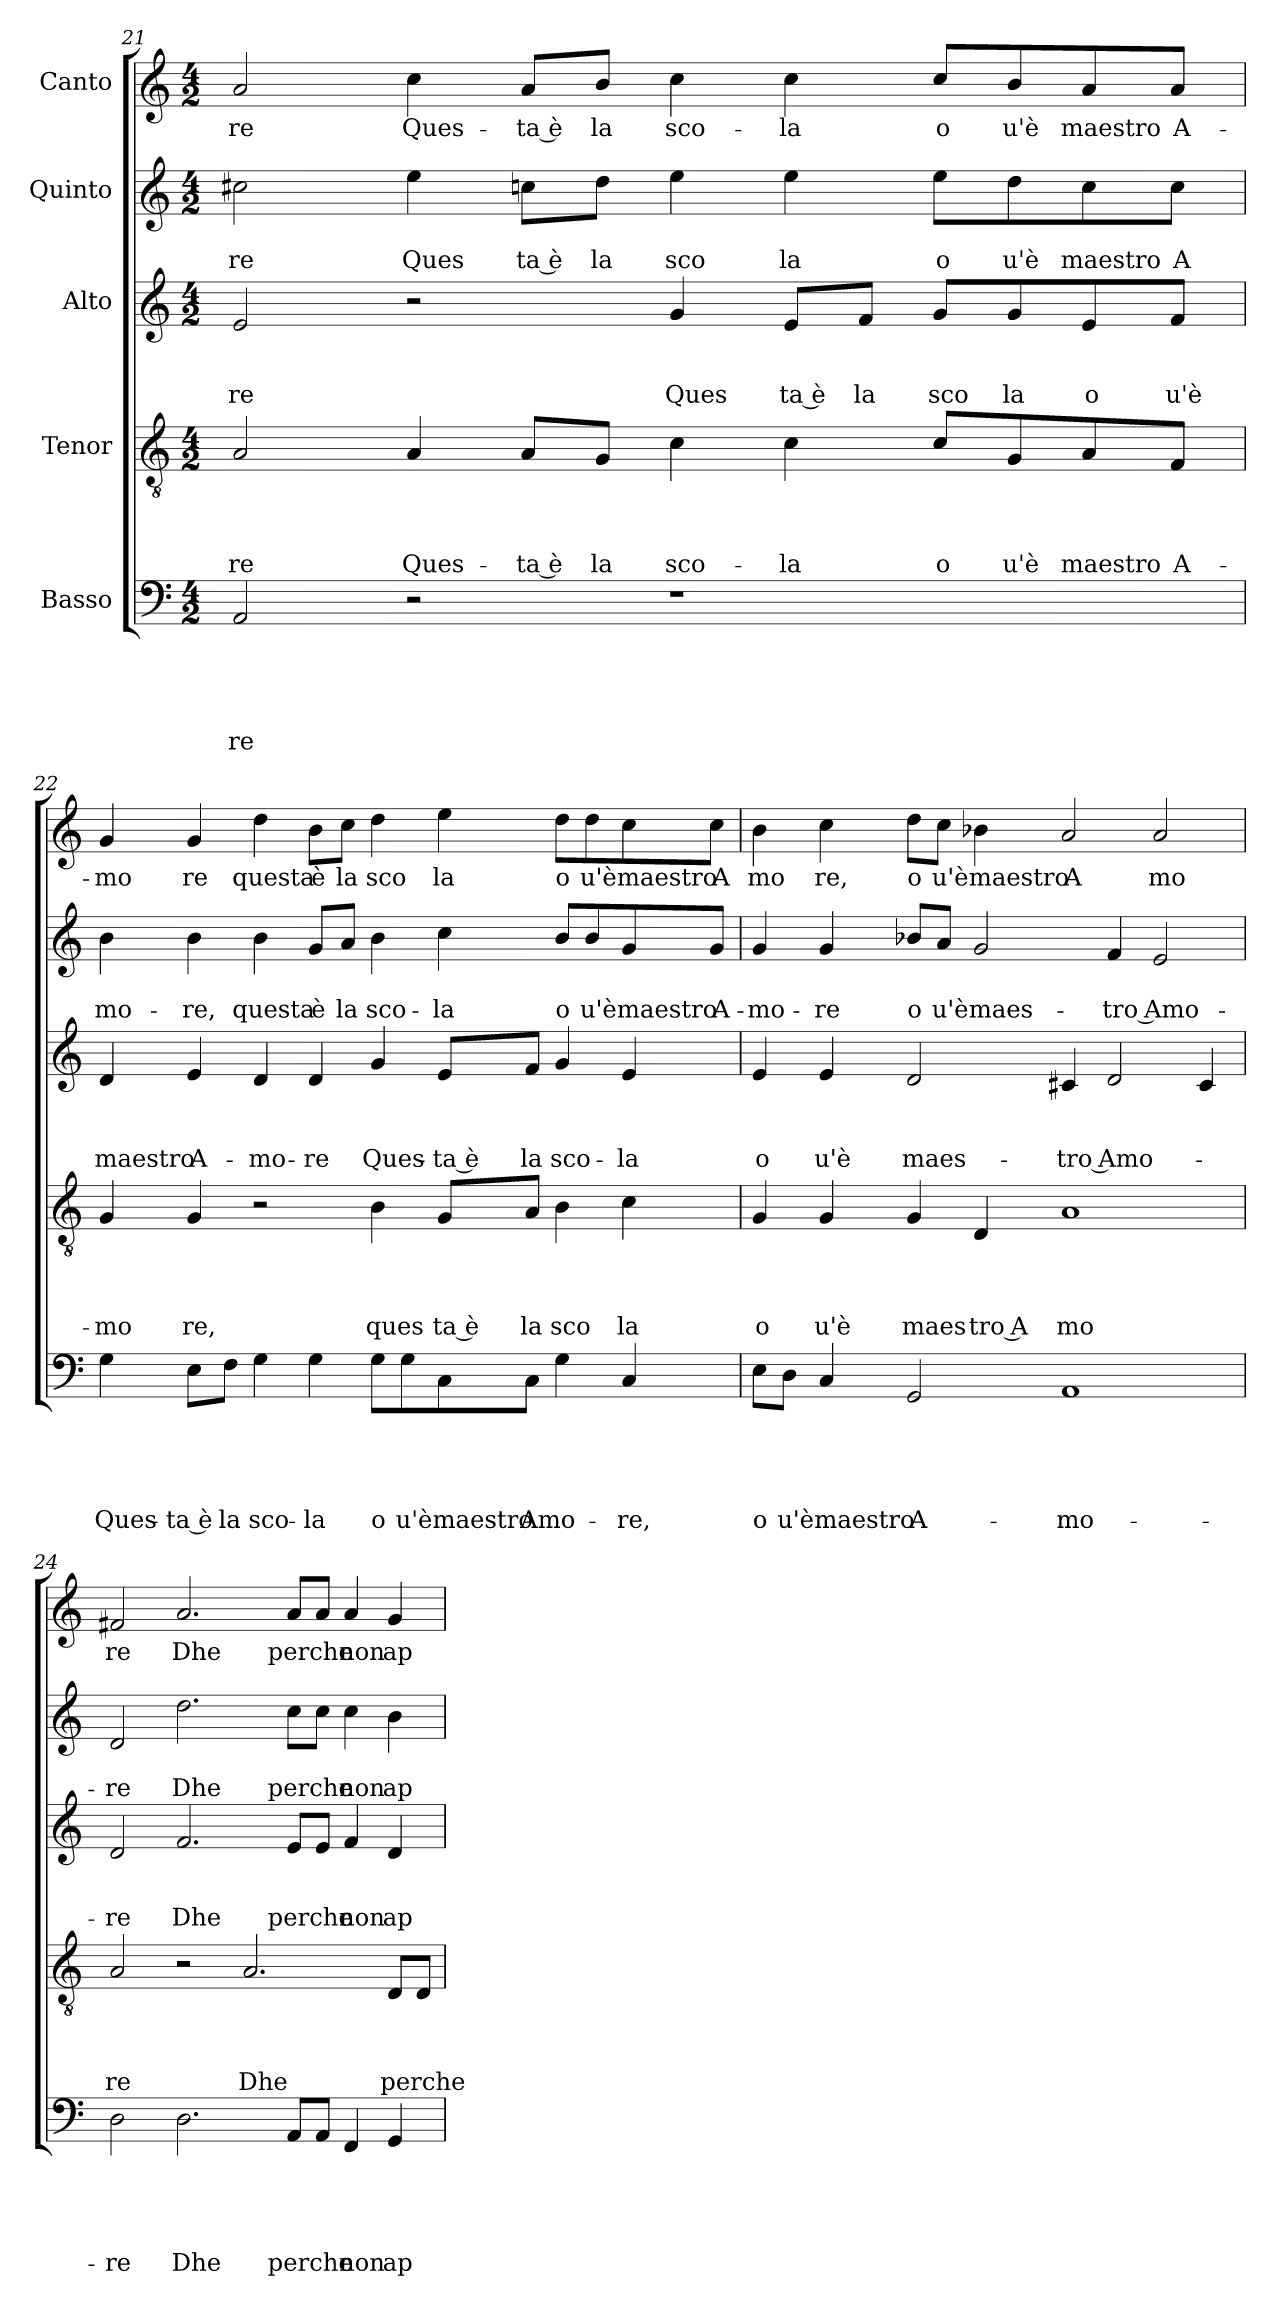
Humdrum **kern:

**kern	**text	**text	**text	**text	**text	**kern	**text	**text	**text	**text	**kern	**text	**text	**text	**kern	**text	**text	**kern	**text
*part5	*part5	*part5	*part5	*part5	*part5	*part4	*part4	*part4	*part4	*part4	*part3	*part3	*part3	*part3	*part2	*part2	*part2	*part1	*part1
*staff5	*staff5	*staff5	*staff5	*staff5	*staff5	*staff4	*staff4	*staff4	*staff4	*staff4	*staff3	*staff3	*staff3	*staff3	*staff2	*staff2	*staff2	*staff1	*staff1
*I"Basso	*	*	*	*	*	*I"Tenor	*	*	*	*	*I"Alto	*	*	*	*I"Quinto	*	*	*I"Canto	*
*clefF4	*	*	*	*	*	*clefGv2	*	*	*	*	*clefG2	*	*	*	*clefG2	*	*	*clefG2	*
*k[]	*	*	*	*	*	*k[]	*	*	*	*	*k[]	*	*	*	*k[]	*	*	*k[]	*
*C:	*	*	*	*	*	*C:	*	*	*	*	*C:	*	*	*	*C:	*	*	*C:	*
*M4/2	*	*	*	*	*	*M4/2	*	*	*	*	*M4/2	*	*	*	*M4/2	*	*	*M4/2	*
=21	=21	=21	=21	=21	=21	=21	=21	=21	=21	=21	=21	=21	=21	=21	=21	=21	=21	=21	=21
!	!	!	!	!	!LO:LY:b	!	!	!	!	!LO:LY:b	!	!	!	!LO:LY:b	!	!	!LO:LY:b	!	!LO:LY:b
2AA/	.	.	.	.	re	2A/	.	.	.	-re	2e/	.	.	re	2cc#X\	.	re	2a/	-re
!	!	!	!	!	!	!	!	!	!	!LO:LY:b	!	!	!	!	!	!	!LO:LY:b	!	!LO:LY:b
2r	.	.	.	.	.	4A/	.	.	.	Ques-	2r	.	.	.	4ee\	.	Ques	4cc\	Ques-
!	!	!	!	!	!	!	!	!	!	!LO:LY:b:rj	!	!	!	!	!	!	!LO:LY:b:rj	!	!LO:LY:b:rj
.	.	.	.	.	.	8A/L	.	.	.	-ta è	.	.	.	.	8ccn\L	.	ta è	8a/L	-ta è
!	!	!	!	!	!	!	!	!	!	!LO:LY:b	!	!	!	!	!	!	!LO:LY:b	!	!LO:LY:b
.	.	.	.	.	.	8G/J	.	.	.	la	.	.	.	.	8dd\J	.	la	8b/J	la
!	!	!	!	!	!	!	!	!	!	!LO:LY:b	!	!	!	!LO:LY:b	!	!	!LO:LY:b	!	!LO:LY:b
1r	.	.	.	.	.	4c\	.	.	.	sco-	4g/	.	.	Ques	4ee\	.	sco	4cc\	sco-
!	!	!	!	!	!	!	!	!	!	!LO:LY:b	!	!	!	!LO:LY:b:rj	!	!	!LO:LY:b	!	!LO:LY:b
.	.	.	.	.	.	4c\	.	.	.	-la	8e/L	.	.	ta è	4ee\	.	la	4cc\	-la
!	!	!	!	!	!	!	!	!	!	!	!	!	!	!LO:LY:b	!	!	!	!	!
.	.	.	.	.	.	.	.	.	.	.	8f/J	.	.	la	.	.	.	.	.
!	!	!	!	!	!	!	!	!	!	!LO:LY:b	!	!	!	!LO:LY:b	!	!	!LO:LY:b	!	!LO:LY:b
.	.	.	.	.	.	8c/L	.	.	.	o	8g/L	.	.	sco	8ee\L	.	o	8cc/L	o
!	!	!	!	!	!	!	!	!	!	!LO:LY:b	!	!	!	!LO:LY:b	!	!	!LO:LY:b	!	!LO:LY:b
.	.	.	.	.	.	8G/	.	.	.	u'è	8g/	.	.	la	8dd\	.	u'è	8b/	u'è
!	!	!	!	!	!	!	!	!	!	!LO:LY:b	!	!	!	!LO:LY:b	!	!	!LO:LY:b	!	!LO:LY:b
.	.	.	.	.	.	8A/	.	.	.	maestro	8e/	.	.	o	8cc\	.	maestro	8a/	maestro
!	!	!	!	!	!	!	!	!	!	!LO:LY:b	!	!	!	!LO:LY:b	!	!	!LO:LY:b	!	!LO:LY:b
.	.	.	.	.	.	8F/J	.	.	.	A-	8f/J	.	.	u'è	8cc\J	.	A	8a/J	A-
!!LO:PB:g=z
=22	=22	=22	=22	=22	=22	=22	=22	=22	=22	=22	=22	=22	=22	=22	=22	=22	=22	=22	=22
!	!	!	!	!	!LO:LY:b	!	!	!	!	!LO:LY:b	!	!	!	!LO:LY:b	!	!	!LO:LY:b	!	!LO:LY:b
4G\	.	.	.	.	Ques-	4G/	.	.	.	-mo	4d/	.	.	maestro	4b\	.	mo-	4g/	-mo
!	!	!	!	!	!LO:LY:b:rj	!	!	!	!	!LO:LY:b	!	!	!	!LO:LY:b	!	!	!LO:LY:b	!	!LO:LY:b
8E\L	.	.	.	.	-ta è	4G/	.	.	.	re,	4e/	.	.	A-	4b\	.	-re,	4g/	re
!	!	!	!	!	!LO:LY:b	!	!	!	!	!	!	!	!	!	!	!	!	!	!
8F\J	.	.	.	.	la	.	.	.	.	.	.	.	.	.	.	.	.	.	.
!	!	!	!	!	!LO:LY:b	!	!	!	!	!	!	!	!	!LO:LY:b	!	!	!LO:LY:b	!	!LO:LY:b
4G\	.	.	.	.	sco-	2r	.	.	.	.	4d/	.	.	-mo-	4b\	.	questa	4dd\	questa
!	!	!	!	!	!LO:LY:b	!	!	!	!	!	!	!	!	!LO:LY:b	!	!	!LO:LY:b	!	!LO:LY:b
4G\	.	.	.	.	-la	.	.	.	.	.	4d/	.	.	-re	8g/L	.	è	8b\L	è
!	!	!	!	!	!	!	!	!	!	!	!	!	!	!	!	!	!LO:LY:b	!	!LO:LY:b
.	.	.	.	.	.	.	.	.	.	.	.	.	.	.	8a/J	.	la	8cc\J	la
!	!	!	!	!	!LO:LY:b	!	!	!	!	!LO:LY:b	!	!	!	!LO:LY:b	!	!	!LO:LY:b	!	!LO:LY:b
8G\L	.	.	.	.	o	4B\	.	.	.	ques	4g/	.	.	Ques-	4b\	.	sco-	4dd\	sco
!	!	!	!	!	!LO:LY:b	!	!	!	!	!	!	!	!	!	!	!	!	!	!
8G\	.	.	.	.	u'è	.	.	.	.	.	.	.	.	.	.	.	.	.	.
!	!	!	!	!	!LO:LY:b	!	!	!	!	!LO:LY:b:rj	!	!	!	!LO:LY:b:rj	!	!	!LO:LY:b	!	!LO:LY:b
8C\	.	.	.	.	maestro	8G/L	.	.	.	ta è	8e/L	.	.	-ta è	4cc\	.	-la	4ee\	la
!	!	!	!	!	!LO:LY:b	!	!	!	!	!LO:LY:b	!	!	!	!LO:LY:b	!	!	!	!	!
8C\J	.	.	.	.	Amo-	8A/J	.	.	.	la	8f/J	.	.	la	.	.	.	.	.
!	!	!	!	!	!	!	!	!	!	!LO:LY:b	!	!	!	!LO:LY:b	!	!	!LO:LY:b	!	!LO:LY:b
4G\	.	.	.	.	.	4B\	.	.	.	sco	4g/	.	.	sco-	8b/L	.	o	8dd\L	o
!	!	!	!	!	!	!	!	!	!	!	!	!	!	!	!	!	!LO:LY:b	!	!LO:LY:b
.	.	.	.	.	.	.	.	.	.	.	.	.	.	.	8b/	.	u'è	8dd\	u'è
!	!	!	!	!	!LO:LY:b	!	!	!	!	!LO:LY:b	!	!	!	!LO:LY:b	!	!	!LO:LY:b	!	!LO:LY:b
4C/	.	.	.	.	-re,	4c\	.	.	.	la	4e/	.	.	-la	8g/	.	maestro	8cc\	maestro
!	!	!	!	!	!	!	!	!	!	!	!	!	!	!	!	!	!LO:LY:b	!	!LO:LY:b
.	.	.	.	.	.	.	.	.	.	.	.	.	.	.	8g/J	.	A-	8cc\J	A
=23	=23	=23	=23	=23	=23	=23	=23	=23	=23	=23	=23	=23	=23	=23	=23	=23	=23	=23	=23
!	!	!	!	!	!LO:LY:b	!	!	!	!	!LO:LY:b	!	!	!	!LO:LY:b	!	!	!LO:LY:b	!	!LO:LY:b
8E\L	.	.	.	.	o	4G/	.	.	.	o	4e/	.	.	o	4g/	.	-mo-	4b\	mo
!	!	!	!	!	!LO:LY:b	!	!	!	!	!	!	!	!	!	!	!	!	!	!
8D\J	.	.	.	.	u'è	.	.	.	.	.	.	.	.	.	.	.	.	.	.
!	!	!	!	!	!LO:LY:b	!	!	!	!	!LO:LY:b	!	!	!	!LO:LY:b	!	!	!LO:LY:b	!	!LO:LY:b
4C/	.	.	.	.	maestro	4G/	.	.	.	u'è	4e/	.	.	u'è	4g/	.	-re	4cc\	re,
!	!	!	!	!	!LO:LY:b	!	!	!	!	!LO:LY:b	!	!	!	!LO:LY:b	!	!	!LO:LY:b	!	!LO:LY:b
2GG/	.	.	.	.	A-	4G/	.	.	.	maes	2d/	.	.	maes-	8b-X/L	.	o	8dd\L	o
!	!	!	!	!	!	!	!	!	!	!	!	!	!	!	!	!	!LO:LY:b	!	!LO:LY:b
.	.	.	.	.	.	.	.	.	.	.	.	.	.	.	8a/J	.	u'è	8cc\J	u'è
!	!	!	!	!	!	!	!	!	!	!LO:LY:b:rj	!	!	!	!	!	!	!LO:LY:b	!	!LO:LY:b
.	.	.	.	.	.	4D/	.	.	.	tro A	.	.	.	.	2g/	.	maes-	4b-X\	maestro
!	!	!	!	!	!LO:LY:b	!	!	!	!	!LO:LY:b	!	!	!	!LO:LY:b:rj	!	!	!	!	!LO:LY:b
1AA	.	.	.	.	-mo-	1A	.	.	.	mo	4c#X/	.	.	-tro Amo-	.	.	.	2a/	A
!	!	!	!	!	!	!	!	!	!	!	!	!	!	!	!	!	!LO:LY:b:rj	!	!
.	.	.	.	.	.	.	.	.	.	.	2d/	.	.	.	4f/	.	-tro Amo-	.	.
!	!	!	!	!	!	!	!	!	!	!	!	!	!	!	!	!	!	!	!LO:LY:b
.	.	.	.	.	.	.	.	.	.	.	.	.	.	.	2e/	.	.	2a/	mo
.	.	.	.	.	.	.	.	.	.	.	4c#/	.	.	.	.	.	.	.	.
!!LO:LB:g=z
=24	=24	=24	=24	=24	=24	=24	=24	=24	=24	=24	=24	=24	=24	=24	=24	=24	=24	=24	=24
!	!	!	!	!	!LO:LY:b	!	!	!	!	!LO:LY:b	!	!	!	!LO:LY:b	!	!	!LO:LY:b	!	!LO:LY:b
2D\	.	.	.	.	-re	2A/	.	.	.	re	2d/	.	.	-re	2d/	.	-re	2f#X/	re
!	!	!	!	!	!LO:LY:b	!	!	!	!	!	!	!	!	!LO:LY:b	!	!	!LO:LY:b	!	!LO:LY:b
2.D\	.	.	.	.	Dhe	2r	.	.	.	.	2.f/	.	.	Dhe	2.dd\	.	Dhe	2.a/	Dhe
!	!	!	!	!	!	!	!	!	!	!LO:LY:b	!	!	!	!	!	!	!	!	!
.	.	.	.	.	.	2.A/	.	.	.	Dhe	.	.	.	.	.	.	.	.	.
!	!	!	!	!	!LO:LY:b	!	!	!	!	!	!	!	!	!LO:LY:b	!	!	!LO:LY:b	!	!LO:LY:b
8AA/L	.	.	.	.	perche	.	.	.	.	.	8e/L	.	.	perche	8cc\L	.	perche	8a/L	perche
8AA/J	.	.	.	.	.	.	.	.	.	.	8e/J	.	.	.	8cc\J	.	.	8a/J	.
!	!	!	!	!	!LO:LY:b	!	!	!	!	!	!	!	!	!LO:LY:b	!	!	!LO:LY:b	!	!LO:LY:b
4FF/	.	.	.	.	non	.	.	.	.	.	4f/	.	.	non	4cc\	.	non	4a/	non
!	!	!	!	!	!LO:LY:b	!	!	!	!	!LO:LY:b	!	!	!	!LO:LY:b	!	!	!LO:LY:b	!	!LO:LY:b
4GG/	.	.	.	.	ap	8D/L	.	.	.	perche	4d/	.	.	ap-	4b\	.	ap-	4g/	ap
.	.	.	.	.	.	8D/J	.	.	.	.	.	.	.	.	.	.	.	.	.
=	=	=	=	=	=	=	=	=	=	=	=	=	=	=	=	=	=	=	=
*-	*-	*-	*-	*-	*-	*-	*-	*-	*-	*-	*-	*-	*-	*-	*-	*-	*-	*-	*-
